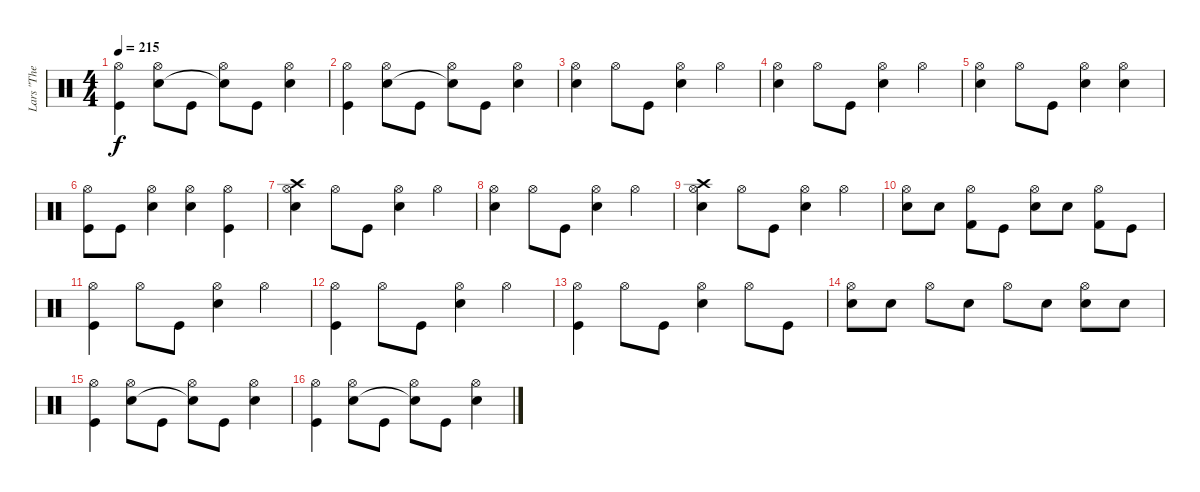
\track ("Lars \"The Antichrist\" Ulrich" "Lars \"The ") {instrument percussion}
\staff {score}
\articulation defaults
\ts (4 4)
\tempo 215
\clef neutral
\ks c
("Hi-Hat (open)" "Kick (hit)").4{dy f} ("Hi-Hat (open)" "Electric Snare (hit)").8 "Kick (hit)".8 ("Hi-Hat (open)" "Snare (hit)"{t}).8 "Kick (hit)".8 ("Hi-Hat (open)" "Electric Snare (hit)").4 |
("Hi-Hat (open)" "Kick (hit)").4 ("Hi-Hat (open)" "Electric Snare (hit)").8 "Kick (hit)".8 ("Hi-Hat (open)" "Snare (hit)"{t}).8 "Kick (hit)".8 ("Hi-Hat (open)" "Electric Snare (hit)").4 |
("Hi-Hat (open)" "Electric Snare (hit)").4 "Hi-Hat (open)".8 "Kick (hit)".8 ("Hi-Hat (open)" "Electric Snare (hit)").4 "Hi-Hat (open)".4 |
("Hi-Hat (open)" "Electric Snare (hit)").4 "Hi-Hat (open)".8 "Kick (hit)".8 ("Hi-Hat (open)" "Electric Snare (hit)").4 "Hi-Hat (open)".4 |
("Hi-Hat (open)" "Electric Snare (hit)").4 "Hi-Hat (open)".8 "Kick (hit)".8 ("Hi-Hat (open)" "Electric Snare (hit)").4 ("Hi-Hat (open)" "Electric Snare (hit)").4 |
("Hi-Hat (open)" "Kick (hit)").8 "Kick (hit)".8 ("Hi-Hat (open)" "Electric Snare (hit)").4 ("Hi-Hat (open)" "Electric Snare (hit)").4 ("Hi-Hat (open)" "Kick (hit)").4 |
("Hi-Hat (open)" "Crash high (hit)" "Electric Snare (hit)").4 "Hi-Hat (open)".8 "Kick (hit)".8 ("Hi-Hat (open)" "Electric Snare (hit)").4 "Hi-Hat (open)".4 |
("Hi-Hat (open)" "Electric Snare (hit)").4 "Hi-Hat (open)".8 "Kick (hit)".8 ("Hi-Hat (open)" "Electric Snare (hit)").4 "Hi-Hat (open)".4 |
("Hi-Hat (open)" "Crash high (hit)" "Electric Snare (hit)").4 "Hi-Hat (open)".8 "Kick (hit)".8 ("Hi-Hat (open)" "Electric Snare (hit)").4 "Hi-Hat (open)".4 |
("Hi-Hat (open)" "Electric Snare (hit)").8 "Electric Snare (hit)".8 ("Hi-Hat (open)" "Kick (hit) 2").8 "Kick (hit)".8 ("Hi-Hat (open)" "Electric Snare (hit)").8 "Electric Snare (hit)".8 ("Hi-Hat (open)" "Kick (hit) 2").8 "Kick (hit)".8 |
("Hi-Hat (open)" "Kick (hit)").4 "Hi-Hat (open)".8 "Kick (hit)".8 ("Hi-Hat (open)" "Electric Snare (hit)").4 "Hi-Hat (open)".4 |
("Hi-Hat (open)" "Kick (hit)").4 "Hi-Hat (open)".8 "Kick (hit)".8 ("Hi-Hat (open)" "Electric Snare (hit)").4 "Hi-Hat (open)".4 |
("Hi-Hat (open)" "Kick (hit)").4 "Hi-Hat (open)".8 "Kick (hit)".8 ("Hi-Hat (open)" "Electric Snare (hit)").4 "Hi-Hat (open)".8 "Kick (hit)".8 |
("Hi-Hat (open)" "Electric Snare (hit)").8 "Electric Snare (hit)".8 "Hi-Hat (open)".8 "Electric Snare (hit)".8 "Hi-Hat (open)".8 "Electric Snare (hit)".8 ("Hi-Hat (open)" "Electric Snare (hit)").8 "Electric Snare (hit)".8 |
("Hi-Hat (open)" "Kick (hit)").4 ("Hi-Hat (open)" "Electric Snare (hit)").8 "Kick (hit)".8 ("Hi-Hat (open)" "Snare (hit)"{t}).8 "Kick (hit)".8 ("Hi-Hat (open)" "Electric Snare (hit)").4 |
("Hi-Hat (open)" "Kick (hit)").4 ("Hi-Hat (open)" "Electric Snare (hit)").8 "Kick (hit)".8 ("Hi-Hat (open)" "Snare (hit)"{t}).8 "Kick (hit)".8 ("Hi-Hat (open)" "Electric Snare (hit)").4
